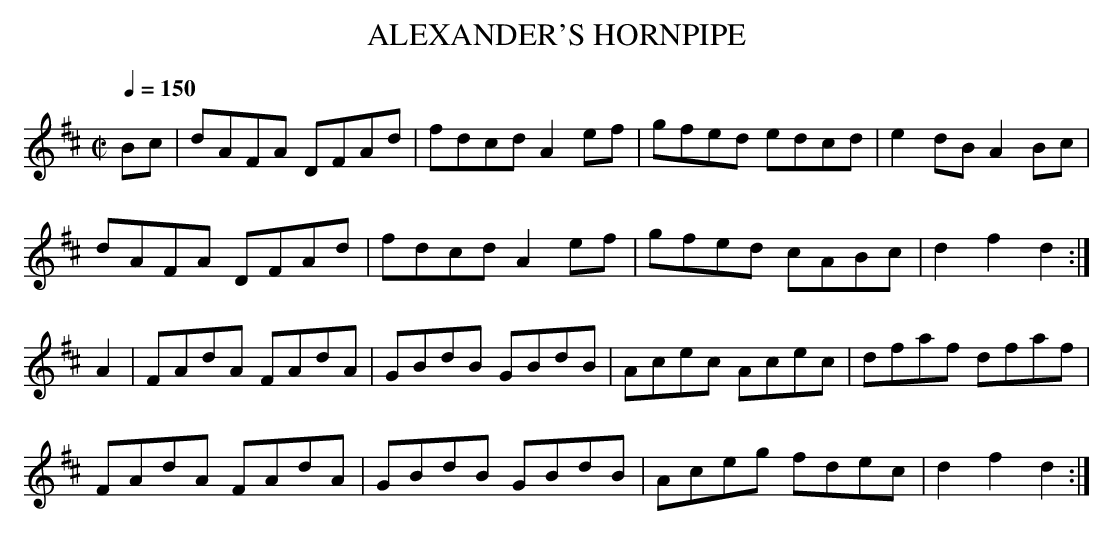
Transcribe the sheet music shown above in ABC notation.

X:1
T:ALEXANDER'S HORNPIPE
Q:1/4=150
M:C|
L:1/8
K:D
Bc|dAFA DFAd|fdcd A2ef|gfed edcd|e2dB A2Bc |
dAFA DFAd|fdcd A2ef|gfed cABc|d2f2d2:|
A2|FAdA FAdA|GBdB GBdB|Acec Acec|dfaf dfaf|
FAdA FAdA|GBdB GBdB|Aceg fdec|d2f2d2:|
